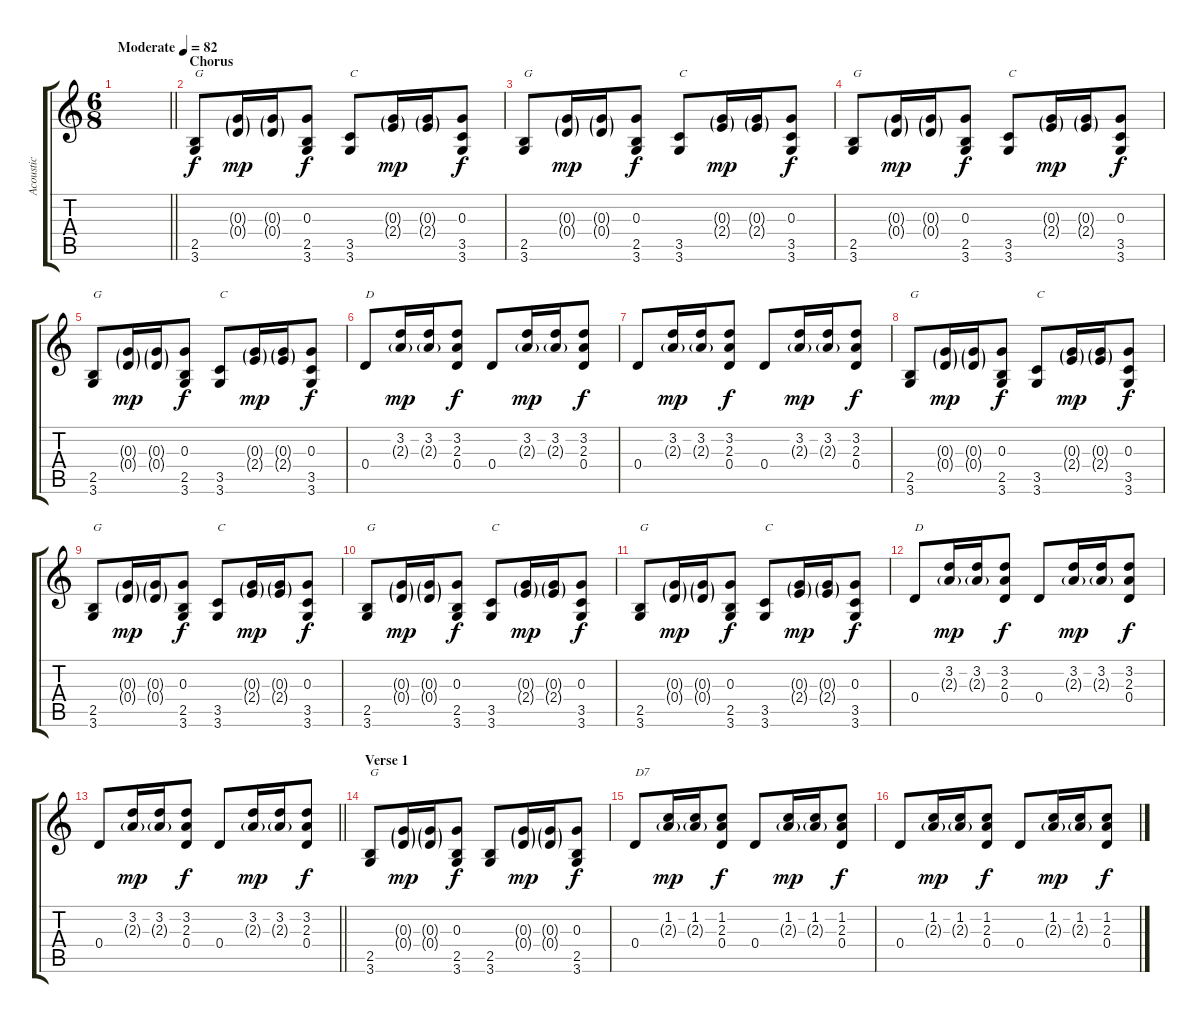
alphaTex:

\track ("Acoustic" "Acoustic") {instrument acousticguitarsteel}
\staff {score tabs}
\tuning (E4 B3 G3 D3 A2 E2) {hide}
\ts (6 8)
\tempo (82 "Moderate")
\clef g2
\barLineRight lightlight
\ks c
|
\section ("" "Chorus")
(2.5 3.6).8{txt "G"} (0.3{g} 0.4{g}).16{dy mp} (0.3{g} 0.4{g}).16 (0.3 2.5 3.6).8{dy f} (3.5 3.6).8{txt "C"} (0.3{g} 2.4{g}).16{dy mp} (0.3{g} 2.4{g}).16 (0.3 3.5 3.6).8{dy f} |
(2.5 3.6).8{txt "G"} (0.3{g} 0.4{g}).16{dy mp} (0.3{g} 0.4{g}).16 (0.3 2.5 3.6).8{dy f} (3.5 3.6).8{txt "C"} (0.3{g} 2.4{g}).16{dy mp} (0.3{g} 2.4{g}).16 (0.3 3.5 3.6).8{dy f} |
(2.5 3.6).8{txt "G"} (0.3{g} 0.4{g}).16{dy mp} (0.3{g} 0.4{g}).16 (0.3 2.5 3.6).8{dy f} (3.5 3.6).8{txt "C"} (0.3{g} 2.4{g}).16{dy mp} (0.3{g} 2.4{g}).16 (0.3 3.5 3.6).8{dy f} |
(2.5 3.6).8{txt "G"} (0.3{g} 0.4{g}).16{dy mp} (0.3{g} 0.4{g}).16 (0.3 2.5 3.6).8{dy f} (3.5 3.6).8{txt "C"} (0.3{g} 2.4{g}).16{dy mp} (0.3{g} 2.4{g}).16 (0.3 3.5 3.6).8{dy f} |
0.4.8{txt "D"} (3.2 2.3{g}).16{dy mp} (3.2 2.3{g}).16 (3.2 2.3 0.4).8{dy f} 0.4.8 (3.2 2.3{g}).16{dy mp} (3.2 2.3{g}).16 (3.2 2.3 0.4).8{dy f} |
0.4.8 (3.2 2.3{g}).16{dy mp} (3.2 2.3{g}).16 (3.2 2.3 0.4).8{dy f} 0.4.8 (3.2 2.3{g}).16{dy mp} (3.2 2.3{g}).16 (3.2 2.3 0.4).8{dy f} |
(2.5 3.6).8{txt "G"} (0.3{g} 0.4{g}).16{dy mp} (0.3{g} 0.4{g}).16 (0.3 2.5 3.6).8{dy f} (3.5 3.6).8{txt "C"} (0.3{g} 2.4{g}).16{dy mp} (0.3{g} 2.4{g}).16 (0.3 3.5 3.6).8{dy f} |
(2.5 3.6).8{txt "G"} (0.3{g} 0.4{g}).16{dy mp} (0.3{g} 0.4{g}).16 (0.3 2.5 3.6).8{dy f} (3.5 3.6).8{txt "C"} (0.3{g} 2.4{g}).16{dy mp} (0.3{g} 2.4{g}).16 (0.3 3.5 3.6).8{dy f} |
(2.5 3.6).8{txt "G"} (0.3{g} 0.4{g}).16{dy mp} (0.3{g} 0.4{g}).16 (0.3 2.5 3.6).8{dy f} (3.5 3.6).8{txt "C"} (0.3{g} 2.4{g}).16{dy mp} (0.3{g} 2.4{g}).16 (0.3 3.5 3.6).8{dy f} |
(2.5 3.6).8{txt "G"} (0.3{g} 0.4{g}).16{dy mp} (0.3{g} 0.4{g}).16 (0.3 2.5 3.6).8{dy f} (3.5 3.6).8{txt "C"} (0.3{g} 2.4{g}).16{dy mp} (0.3{g} 2.4{g}).16 (0.3 3.5 3.6).8{dy f} |
0.4.8{txt "D"} (3.2 2.3{g}).16{dy mp} (3.2 2.3{g}).16 (3.2 2.3 0.4).8{dy f} 0.4.8 (3.2 2.3{g}).16{dy mp} (3.2 2.3{g}).16 (3.2 2.3 0.4).8{dy f} |
\barLineRight lightlight
0.4.8 (3.2 2.3{g}).16{dy mp} (3.2 2.3{g}).16 (3.2 2.3 0.4).8{dy f} 0.4.8 (3.2 2.3{g}).16{dy mp} (3.2 2.3{g}).16 (3.2 2.3 0.4).8{dy f} |
\section ("" "Verse 1")
(2.5 3.6).8{txt "G"} (0.3{g} 0.4{g}).16{dy mp} (0.3{g} 0.4{g}).16 (0.3 2.5 3.6).8{dy f} (2.5 3.6).8 (0.3{g} 0.4{g}).16{dy mp} (0.3{g} 0.4{g}).16 (0.3 2.5 3.6).8{dy f} |
0.4.8{txt "D7"} (1.2 2.3{g}).16{dy mp} (1.2 2.3{g}).16 (1.2 2.3 0.4).8{dy f} 0.4.8 (1.2 2.3{g}).16{dy mp} (1.2 2.3{g}).16 (1.2 2.3 0.4).8{dy f} |
0.4.8 (1.2 2.3{g}).16{dy mp} (1.2 2.3{g}).16 (1.2 2.3 0.4).8{dy f} 0.4.8 (1.2 2.3{g}).16{dy mp} (1.2 2.3{g}).16 (1.2 2.3 0.4).8{dy f}
